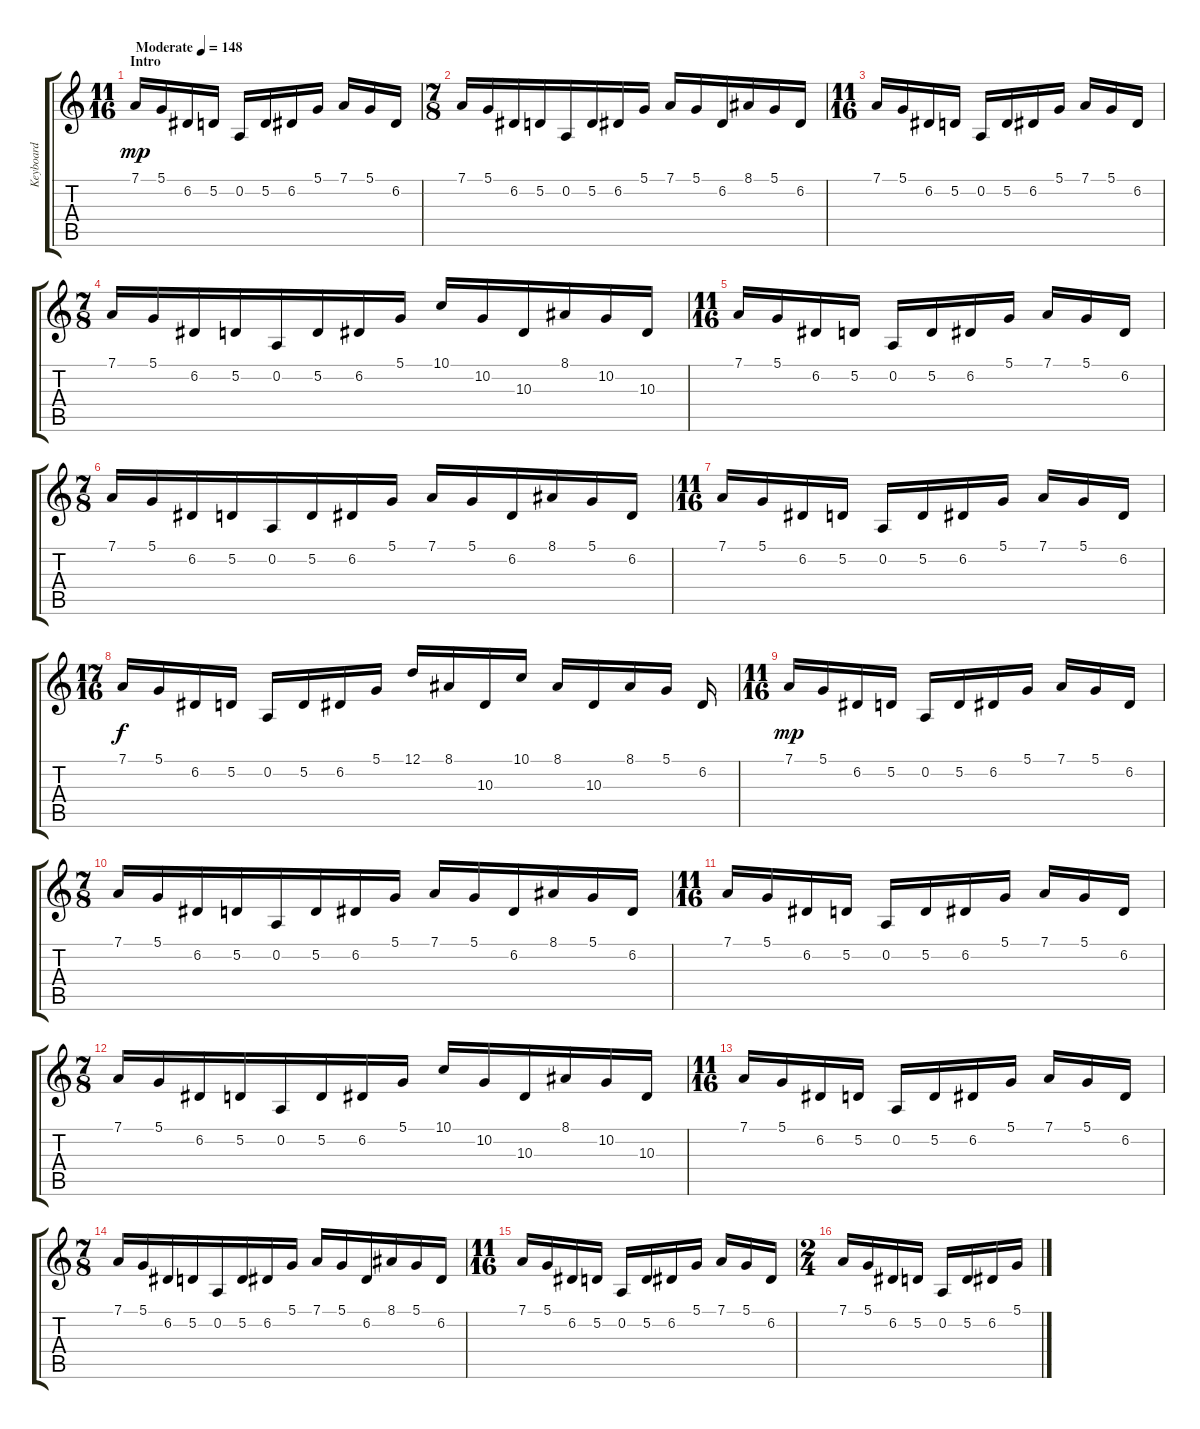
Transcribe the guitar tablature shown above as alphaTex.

\track ("Keyboard" "Keyboard") {instrument lead1square}
\staff {score tabs}
\tuning (D4 A3 F3 C3 G2 D2) {hide}
\ts (11 16)
\section ("" "Intro")
\tempo (148 "Moderate")
\clef g2
\ks c
7.1.16{dy mp instrument lead1square} 5.1.16 6.2.16 5.2.16 0.2.16 5.2.16 6.2.16 5.1.16 7.1.16 5.1.16 6.2.16 |
\ts (7 8)
7.1.16 5.1.16 6.2.16 5.2.16 0.2.16 5.2.16 6.2.16 5.1.16 7.1.16 5.1.16 6.2.16 8.1.16 5.1.16 6.2.16 |
\ts (11 16)
7.1.16 5.1.16 6.2.16 5.2.16 0.2.16 5.2.16 6.2.16 5.1.16 7.1.16 5.1.16 6.2.16 |
\ts (7 8)
7.1.16 5.1.16 6.2.16 5.2.16 0.2.16 5.2.16 6.2.16 5.1.16 10.1.16 10.2.16 10.3.16 8.1.16 10.2.16 10.3.16 |
\ts (11 16)
7.1.16 5.1.16 6.2.16 5.2.16 0.2.16 5.2.16 6.2.16 5.1.16 7.1.16 5.1.16 6.2.16 |
\ts (7 8)
7.1.16 5.1.16 6.2.16 5.2.16 0.2.16 5.2.16 6.2.16 5.1.16 7.1.16 5.1.16 6.2.16 8.1.16 5.1.16 6.2.16 |
\ts (11 16)
7.1.16 5.1.16 6.2.16 5.2.16 0.2.16 5.2.16 6.2.16 5.1.16 7.1.16 5.1.16 6.2.16 |
\ts (17 16)
7.1.16{dy f} 5.1.16 6.2.16 5.2.16 0.2.16 5.2.16 6.2.16 5.1.16 12.1.16 8.1.16 10.3.16 10.1.16 8.1.16 10.3.16 8.1.16 5.1.16 6.2.16 |
\ts (11 16)
7.1.16{dy mp} 5.1.16 6.2.16 5.2.16 0.2.16 5.2.16 6.2.16 5.1.16 7.1.16 5.1.16 6.2.16 |
\ts (7 8)
7.1.16 5.1.16 6.2.16 5.2.16 0.2.16 5.2.16 6.2.16 5.1.16 7.1.16 5.1.16 6.2.16 8.1.16 5.1.16 6.2.16 |
\ts (11 16)
7.1.16 5.1.16 6.2.16 5.2.16 0.2.16 5.2.16 6.2.16 5.1.16 7.1.16 5.1.16 6.2.16 |
\ts (7 8)
7.1.16 5.1.16 6.2.16 5.2.16 0.2.16 5.2.16 6.2.16 5.1.16 10.1.16 10.2.16 10.3.16 8.1.16 10.2.16 10.3.16 |
\ts (11 16)
7.1.16 5.1.16 6.2.16 5.2.16 0.2.16 5.2.16 6.2.16 5.1.16 7.1.16 5.1.16 6.2.16 |
\ts (7 8)
7.1.16 5.1.16 6.2.16 5.2.16 0.2.16 5.2.16 6.2.16 5.1.16 7.1.16 5.1.16 6.2.16 8.1.16 5.1.16 6.2.16 |
\ts (11 16)
7.1.16 5.1.16 6.2.16 5.2.16 0.2.16 5.2.16 6.2.16 5.1.16 7.1.16 5.1.16 6.2.16 |
\ts (2 4)
7.1.16 5.1.16 6.2.16 5.2.16 0.2.16 5.2.16 6.2.16 5.1.16
